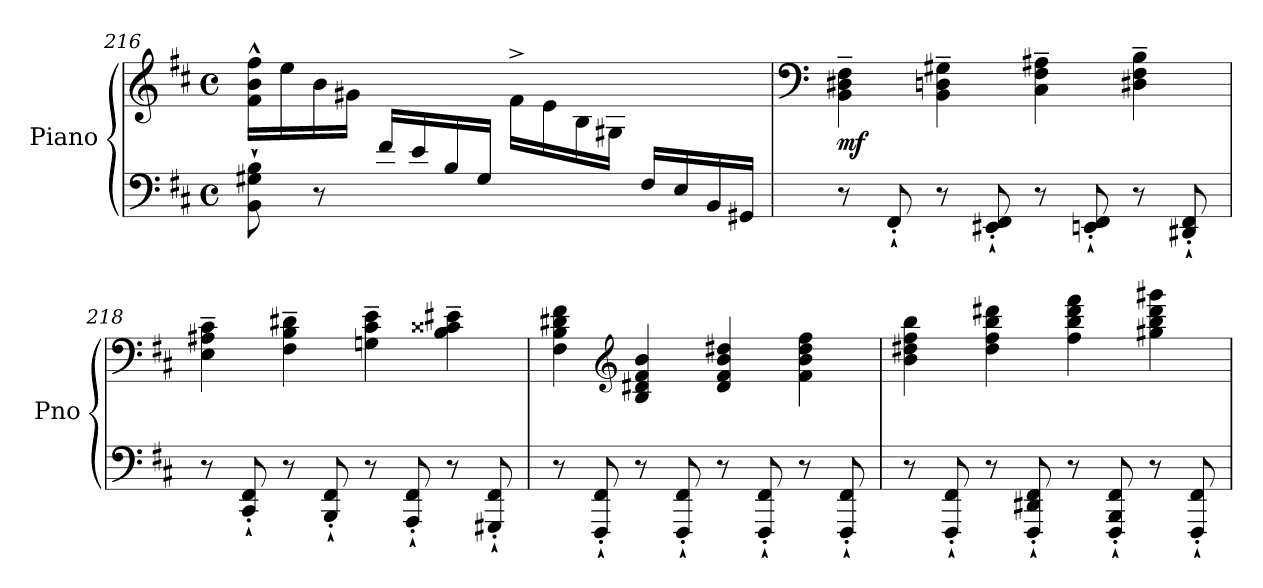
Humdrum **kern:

**kern	**kern	**dynam
*part1	*part1	*part1
*staff2	*staff1	*staff1/2
*I"Piano	*	*
*I'Pno	*	*
!!LO:LB:g=z
*clefF4	*clefG2	*
*k[f#c#]	*k[f#c#]	*
*M4/4	*M4/4	*
*met(c)	*met(c)	*
=216	=216	=216
8BB\` 8G#X\` 8B\`	16f#\^^ 16b\^^ 16ff#\^^LL	.
.	16ee\	.
8r	16b\	.
.	16g#X\JJ	.
16f#/LL	4ryy	.
16e/	.	.
16B/	.	.
16G#/JJ	.	.
4ryy	16f#^\LL	.
.	16e\	.
.	16B\	.
.	16G#X\JJ	.
16F#/LL	4ryy	.
16E/	.	.
16BB/	.	.
16GG#X/JJ	.	.
=217	=217	=217
*	*clefF4	*
!	!	!LO:DY:b
8r	4BB\~ 4D#X\~ 4F#\~	mf
8FF#'`/	.	.
8r	4BB\~ 4Dn\~ 4G#X\~	.
8EE#X/'` 8FF#/'`	.	.
8r	4C#\~ 4F#\~ 4A#X\~	.
8EEn/'` 8FF#/'`	.	.
8r	4D#X\~ 4F#\~ 4B\~	.
8DD#X/'` 8FF#/'`	.	.
=218	=218	=218
8r	4E\~ 4A#X\~ 4c#\~	.
8CC#/'` 8FF#/'`	.	.
8r	4F#\~ 4B\~ 4d#X\~	.
8BBB/'` 8FF#/'`	.	.
8r	4Gn\~ 4c#\~ 4e\~	.
8AAA/'` 8FF#/'`	.	.
8r	4B\~ 4c##X\~ 4e#X\~	.
8GGG#X/'` 8FF#/'`	.	.
!!LO:LB:g=z
=219	=219	=219
8r	4F#\ 4B\ 4d#X\ 4f#\	.
8FFF#/'` 8FF#/'`	.	.
*	*clefG2	*
8r	4B/ 4d#X/ 4f#/ 4b/	.
8FFF#/'` 8FF#/'`	.	.
8r	4d#/ 4f#/ 4b/ 4dd#X/	.
8FFF#/'` 8FF#/'`	.	.
8r	4f#\ 4b\ 4dd#\ 4ff#\	.
8FFF#/'` 8FF#/'`	.	.
=220	=220	=220
8r	4b\ 4dd#X\ 4ff#\ 4bb\	.
8FFF#/'` 8FF#/'`	.	.
8r	4dd#\ 4ff#\ 4bb\ 4ddd#X\	.
8FFF#/'` 8DD#X/'` 8FF#/'`	.	.
8r	4ff#\ 4bb\ 4ddd#\ 4fff#\	.
8FFF#/'` 8BBB/'` 8FF#/'`	.	.
8r	4gg#X\ 4bb\ 4ddd#\ 4ggg#X\	.
8FFF#/'` 8FF#/'`	.	.
=	=	=
*-	*-	*-
